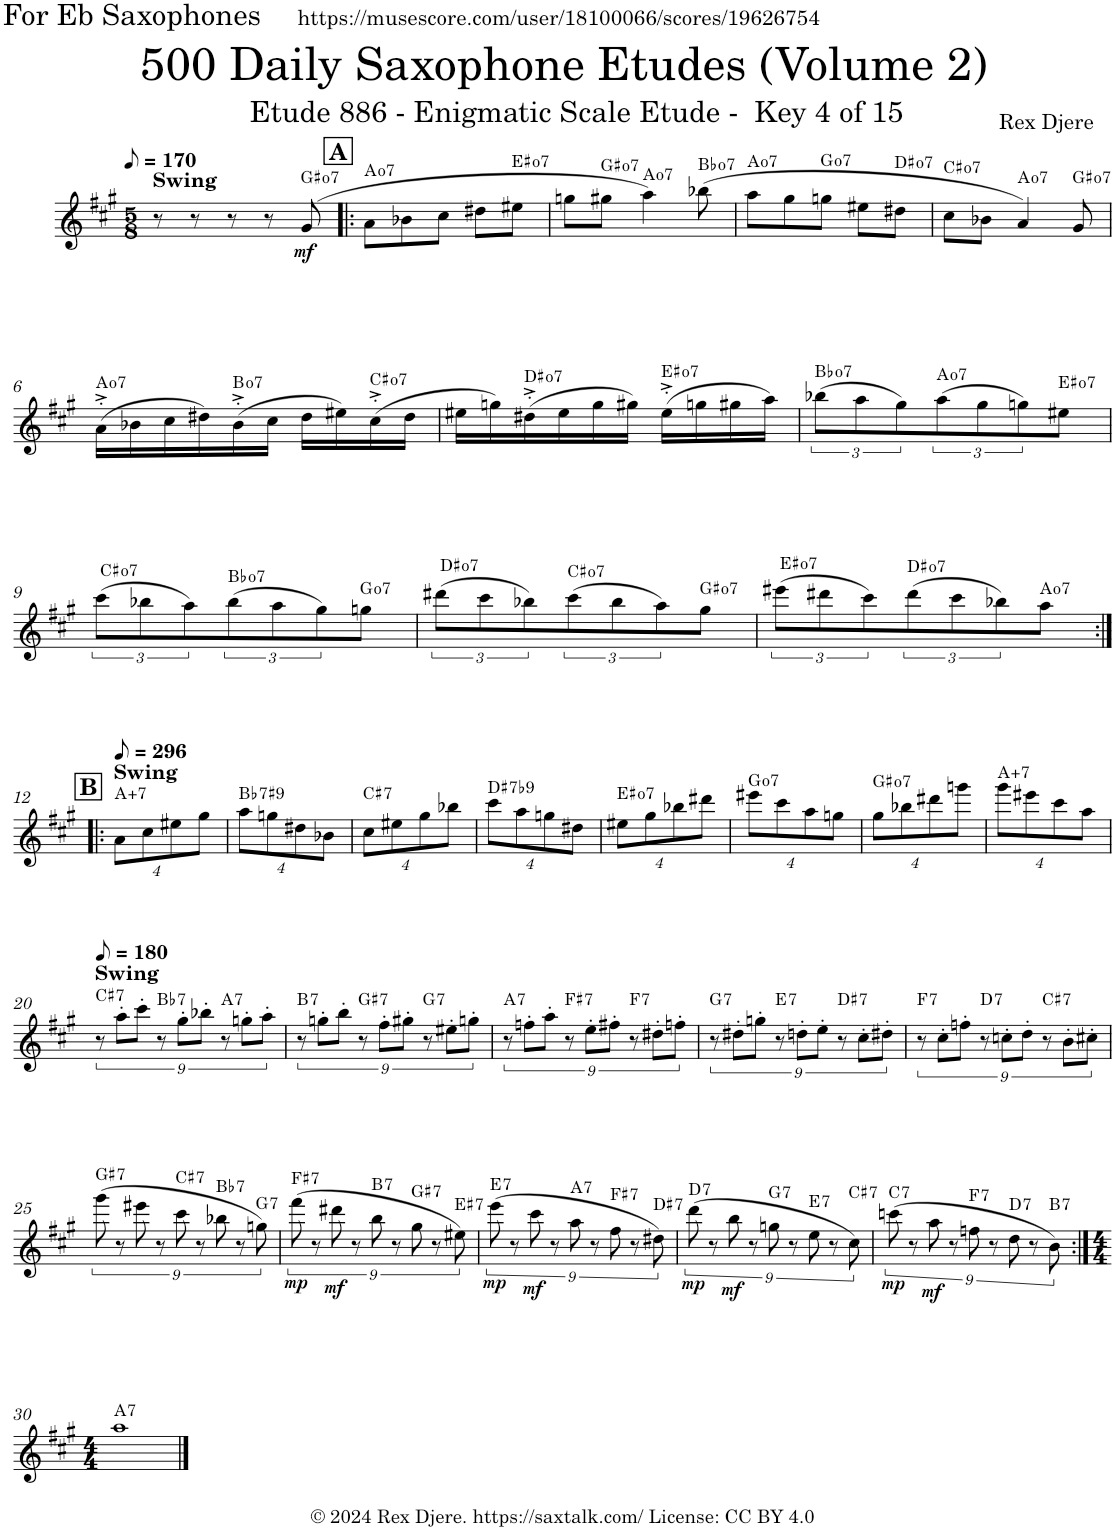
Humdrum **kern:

**kern	**dynam	**harte
*part1	*part1	*part1
*staff1	*staff1	*
*I"Alto Saxophone	*	*
*I'A. Sax.	*	*
*clefG2	*	*
*Trd5c9	*	*
*k[f#c#g#]	*	*
*M5/8	*	*
*MM85	*	*
=1	=1	=1
!LO:TX:a:B:t=Swing	!	!
8r	.	.
8r	.	.
8r	.	.
8r	.	.
!	!LO:DY:b	!LO:H:kt=7
(8g#/	mf	G#:dim7
!!LO:REH:place=s1:a:B:cj:fs=14:t=A
=2!|:	=2!|:	=2!|:
!	!	!LO:H:kt=7
8a\L	.	A:dim7
8b-X\	.	.
8cc#\J	.	.
8dd#X\L	.	.
!	!	!LO:H:kt=7
8ee#X\J	.	E#:dim7
=3	=3	=3
8ggn\L	.	.
!	!	!LO:H:kt=7
8gg#X\J	.	G#:dim7
!	!	!LO:H:kt=7
4aa\)	.	A:dim7
!	!	!LO:H:kt=7
(8bb-X\	.	Bb:dim7
=4	=4	=4
!	!	!LO:H:kt=7
8aa\L	.	A:dim7
8gg#\	.	.
!	!	!LO:H:kt=7
8ggn\J	.	G:dim7
8ee#X\L	.	.
!	!	!LO:H:kt=7
8dd#X\J	.	D#:dim7
=5	=5	=5
!	!	!LO:H:kt=7
8cc#\L	.	C#:dim7
8b-X\J	.	.
!	!	!LO:H:kt=7
4a/)	.	A:dim7
!	!	!LO:H:kt=7
8g#/	.	G#:dim7
!!LO:LB:g=z
=6	=6	=6
!	!	!LO:H:kt=7
(16a^'\LL	.	A:dim7
16b-X\	.	.
16cc#\	.	.
16dd#X\)	.	.
!	!	!LO:H:kt=7
(16b-^'\	.	B:dim7
16cc#\JJ	.	.
16dd#\LL	.	.
16ee#X\)	.	.
!	!	!LO:H:kt=7
(16cc#^'\	.	C#:dim7
16dd#\JJ	.	.
=7	=7	=7
16ee#X\LL	.	.
16ggn\)	.	.
!	!	!LO:H:kt=7
(16dd#X^'\	.	D#:dim7
16ee#\	.	.
16gg\	.	.
16gg#X\JJ)	.	.
!	!	!LO:H:kt=7
(16ee#^'\LL	.	E#:dim7
16ggn\	.	.
16gg#X\	.	.
16aa\JJ)	.	.
=8	=8	=8
!	!	!LO:H:kt=7
(12bb-X\L	.	Bb:dim7
12aa\	.	.
12gg#\)	.	.
!	!	!LO:H:kt=7
(12aa\	.	A:dim7
12gg#\	.	.
12ggn\)	.	.
!	!	!LO:H:kt=7
8ee#X\J	.	E#:dim7
!!LO:LB:g=z
=9	=9	=9
!	!	!LO:H:kt=7
(12ccc#\L	.	C#:dim7
12bb-X\	.	.
12aa\)	.	.
!	!	!LO:H:kt=7
(12bb-\	.	Bb:dim7
12aa\	.	.
12gg#\)	.	.
!	!	!LO:H:kt=7
8ggn\J	.	G:dim7
=10	=10	=10
!	!	!LO:H:kt=7
(12ddd#X\L	.	D#:dim7
12ccc#\	.	.
12bb-X\)	.	.
!	!	!LO:H:kt=7
(12ccc#\	.	C#:dim7
12bb-\	.	.
12aa\)	.	.
!	!	!LO:H:kt=7
8gg#\J	.	G#:dim7
=11	=11	=11
!	!	!LO:H:kt=7
(12eee#X\L	.	E#:dim7
12ddd#X\	.	.
12ccc#\)	.	.
!	!	!LO:H:kt=7
(12ddd#\	.	D#:dim7
12ccc#\	.	.
12bb-X\)	.	.
!	!	!LO:H:kt=7
8aa\J	.	A:dim7
!!LO:LB:g=z
=12:|!|:	=12:|!|:	=12:|!|:
!!LO:REH:place=s1:a:B:cj:fs=14:t=B
*Xbrackettup	*	*
*MM148	*	*
!LO:TX:a:B:t=Swing	!	!LO:H:kt=7
32%5a\L	.	A:aug(b7)
32%5cc#\	.	.
32%5ee#X\	.	.
32%5gg#\J	.	.
=13	=13	=13
!	!	!LO:H:kt=7
32%5aa\L	.	Bb:7(#9)
32%5ggn\	.	.
32%5dd#X\	.	.
32%5b-X\J	.	.
=14	=14	=14
!	!	!LO:H:kt=7
32%5cc#\L	.	C#:7
32%5ee#X\	.	.
32%5gg#\	.	.
32%5bb-X\J	.	.
=15	=15	=15
!	!	!LO:H:kt=7
32%5ccc#\L	.	D#:7(b9)
32%5aa\	.	.
32%5ggn\	.	.
32%5dd#X\J	.	.
=16	=16	=16
!	!	!LO:H:kt=7
32%5ee#X\L	.	E#:dim7
32%5gg#\	.	.
32%5bb-X\	.	.
32%5ddd#X\J	.	.
=17	=17	=17
!	!	!LO:H:kt=7
32%5eee#X\L	.	G:dim7
32%5ccc#\	.	.
32%5aa\	.	.
32%5ggn\J	.	.
=18	=18	=18
!	!	!LO:H:kt=7
32%5gg#\L	.	G#:dim7
32%5bb-X\	.	.
32%5ddd#X\	.	.
32%5gggn\J	.	.
=19	=19	=19
!	!	!LO:H:kt=7
32%5ggg#\L	.	A:aug(b7)
32%5eee#X\	.	.
32%5ccc#\	.	.
32%5aa\J	.	.
!!LO:LB:g=z
=20	=20	=20
*brackettup	*	*
*MM90	*	*
!LO:TX:a:B:t=Swing	!	!LO:H:kt=7
72%5r	.	C#:7
72%5aa'\L	.	.
72%5ccc#'\J	.	.
!	!	!LO:H:kt=7
72%5r	.	Bb:7
72%5gg#'\L	.	.
72%5bb-X'\J	.	.
!	!	!LO:H:kt=7
72%5r	.	A:7
72%5ggn'\L	.	.
72%5aa'\J	.	.
=21	=21	=21
!	!	!LO:H:kt=7
72%5r	.	B:7
72%5ggn'\L	.	.
72%5bb'\J	.	.
!	!	!LO:H:kt=7
72%5r	.	G#:7
72%5ff#'\L	.	.
72%5gg#X'\J	.	.
!	!	!LO:H:kt=7
72%5r	.	G:7
72%5ee#X'\L	.	.
72%5ggn'\J	.	.
=22	=22	=22
!	!	!LO:H:kt=7
72%5r	.	A:7
72%5ffn'\L	.	.
72%5aa'\J	.	.
!	!	!LO:H:kt=7
72%5r	.	F#:7
72%5ee'\L	.	.
72%5ff#X'\J	.	.
!	!	!LO:H:kt=7
72%5r	.	F:7
72%5dd#X'\L	.	.
72%5ffn'\J	.	.
=23	=23	=23
!	!	!LO:H:kt=7
72%5r	.	G:7
72%5dd#X'\L	.	.
72%5ggn'\J	.	.
!	!	!LO:H:kt=7
72%5r	.	E:7
72%5ddn'\L	.	.
72%5ee'\J	.	.
!	!	!LO:H:kt=7
72%5r	.	D#:7
72%5cc#'\L	.	.
72%5dd#X'\J	.	.
=24	=24	=24
!	!	!LO:H:kt=7
72%5r	.	F:7
72%5cc#'\L	.	.
72%5ffn'\J	.	.
!	!	!LO:H:kt=7
72%5r	.	D:7
72%5ccn'\L	.	.
72%5dd'\J	.	.
!	!	!LO:H:kt=7
72%5r	.	C#:7
72%5b'\L	.	.
72%5cc#X'\J	.	.
!!LO:LB:g=z
=25	=25	=25
!	!	!LO:H:kt=7
(72%5ggg#\	.	G#:7
72%5r	.	.
72%5eee#X\	.	.
72%5r	.	.
!	!	!LO:H:kt=7
72%5ccc#\	.	C#:7
72%5r	.	.
!	!	!LO:H:kt=7
72%5bb-X\	.	Bb:7
72%5r	.	.
!	!	!LO:H:kt=7
72%5ggn\)	.	G:7
=26	=26	=26
!	!LO:DY:b	!LO:H:kt=7
(72%5fff#\	mp	F#:7
72%5r	.	.
!	!LO:DY:b	!
72%5ddd#X\	mf	.
72%5r	.	.
!	!	!LO:H:kt=7
72%5bb\	.	B:7
72%5r	.	.
!	!	!LO:H:kt=7
72%5gg#\	.	G#:7
72%5r	.	.
!	!	!LO:H:kt=7
72%5ee#X\)	.	E#:7
=27	=27	=27
!	!LO:DY:b	!LO:H:kt=7
(72%5eee\	mp	E:7
72%5r	.	.
!	!LO:DY:b	!
72%5ccc#\	mf	.
72%5r	.	.
!	!	!LO:H:kt=7
72%5aa\	.	A:7
72%5r	.	.
!	!	!LO:H:kt=7
72%5ff#\	.	F#:7
72%5r	.	.
!	!	!LO:H:kt=7
72%5dd#X\)	.	D#:7
=28	=28	=28
!	!LO:DY:b	!LO:H:kt=7
(72%5ddd\	mp	D:7
72%5r	.	.
!	!LO:DY:b	!
72%5bb\	mf	.
72%5r	.	.
!	!	!LO:H:kt=7
72%5ggn\	.	G:7
72%5r	.	.
!	!	!LO:H:kt=7
72%5ee\	.	E:7
72%5r	.	.
!	!	!LO:H:kt=7
72%5cc#\)	.	C#:7
=29	=29	=29
!	!LO:DY:b	!LO:H:kt=7
(72%5cccn\	mp	C:7
72%5r	.	.
!	!LO:DY:b	!
72%5aa\	mf	.
72%5r	.	.
!	!	!LO:H:kt=7
72%5ffn\	.	F:7
72%5r	.	.
!	!	!LO:H:kt=7
72%5dd\	.	D:7
72%5r	.	.
!	!	!LO:H:kt=7
72%5b\)	.	B:7
!!LO:LB:g=z
=30:|!	=30:|!	=30:|!
*M4/4	*	*
!	!	!LO:H:kt=7
1aa	.	A:7
==	==	==
*-	*-	*-
